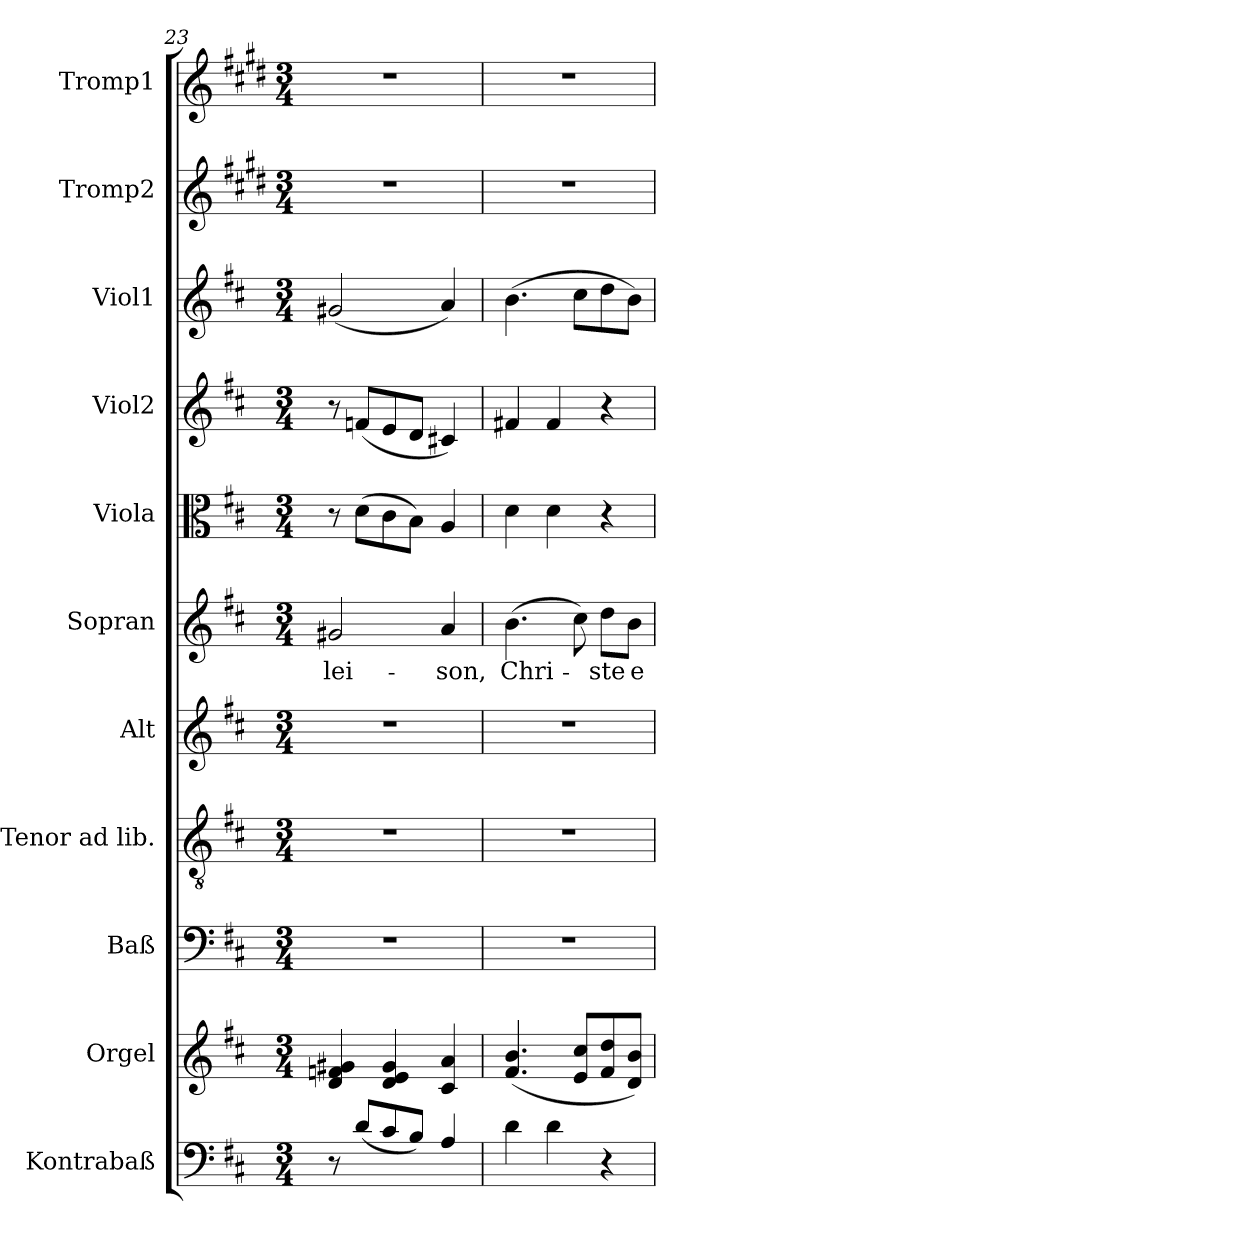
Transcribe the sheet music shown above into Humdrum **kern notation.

**kern	**kern	**kern	**kern	**kern	**kern	**text	**kern	**kern	**kern	**kern	**kern
*part11	*part10	*part9	*part8	*part7	*part6	*part6	*part5	*part4	*part3	*part2	*part1
*staff11	*staff10	*staff9	*staff8	*staff7	*staff6	*staff6	*staff5	*staff4	*staff3	*staff2	*staff1
*I"Kontrabaß	*I"Orgel	*I"Baß	*I"Tenor ad lib.	*I"Alt	*I"Sopran	*	*I"Viola	*I"Viol2	*I"Viol1	*I"Tromp2	*I"Tromp1
*	*	*	*	*	*	*	*I'Vla	*	*	*	*
*clefF4	*clefG2	*clefF4	*clefGv2	*clefG2	*clefG2	*	*clefC3	*clefG2	*clefG2	*clefG2	*clefG2
*ITrd7c12	*	*	*	*	*	*	*	*	*	*ITrd1c2	*ITrd1c2
*k[f#c#]	*k[f#c#]	*k[f#c#]	*k[f#c#]	*k[f#c#]	*k[f#c#]	*	*k[f#c#]	*k[f#c#]	*k[f#c#]	*k[f#c#]	*k[f#c#]
*D:	*D:	*D:	*D:	*D:	*D:	*	*D:	*D:	*D:	*D:	*D:
*M3/4	*M3/4	*M3/4	*M3/4	*M3/4	*M3/4	*	*M3/4	*M3/4	*M3/4	*M3/4	*M3/4
=23	=23	=23	=23	=23	=23	=23	=23	=23	=23	=23	=23
!	!	!	!	!	!	!LO:LY:b	!	!	!	!	!
8r	4d/ 4fn/ 4g#X/	2.r	2.r	2.r	2g#X/	-lei-	8r	8r	(<2g#X/	2.r	2.r
(<8D/L	.	.	.	.	.	.	(>8d\L	(<8fn/L	.	.	.
8C#/	4d/ 4e/ 4g#/	.	.	.	.	.	8c#\	8e/	.	.	.
8BB/J)	.	.	.	.	.	.	8B\J)	8d/J	.	.	.
!	!	!	!	!	!	!LO:LY:b	!	!	!	!	!
4AA/	4c#/ 4a/	.	.	.	4a/	-son,	4A/	4c#X/)	4a/)	.	.
=24	=24	=24	=24	=24	=24	=24	=24	=24	=24	=24	=24
!	!	!	!	!	!	!LO:LY:b	!	!	!	!	!
4D\	(<4.f#/ 4.b/	2.r	2.r	2.r	(>4.b\	Chri-	4d\	4f#X/	(>4.b\	2.r	2.r
4D\	.	.	.	.	.	.	4d\	4f#/	.	.	.
.	8e/ 8cc#/L	.	.	.	8cc#\)	.	.	.	8cc#\L	.	.
!	!	!	!	!	!	!LO:LY:b	!	!	!	!	!
4r	8f#/ 8dd/	.	.	.	8dd\L	-ste	4r	4r	8dd\	.	.
!	!	!	!	!	!	!LO:LY:b	!	!	!	!	!
.	8d/ 8b/J)	.	.	.	8b\J	e-	.	.	8b\J)	.	.
=	=	=	=	=	=	=	=	=	=	=	=
*-	*-	*-	*-	*-	*-	*-	*-	*-	*-	*-	*-
